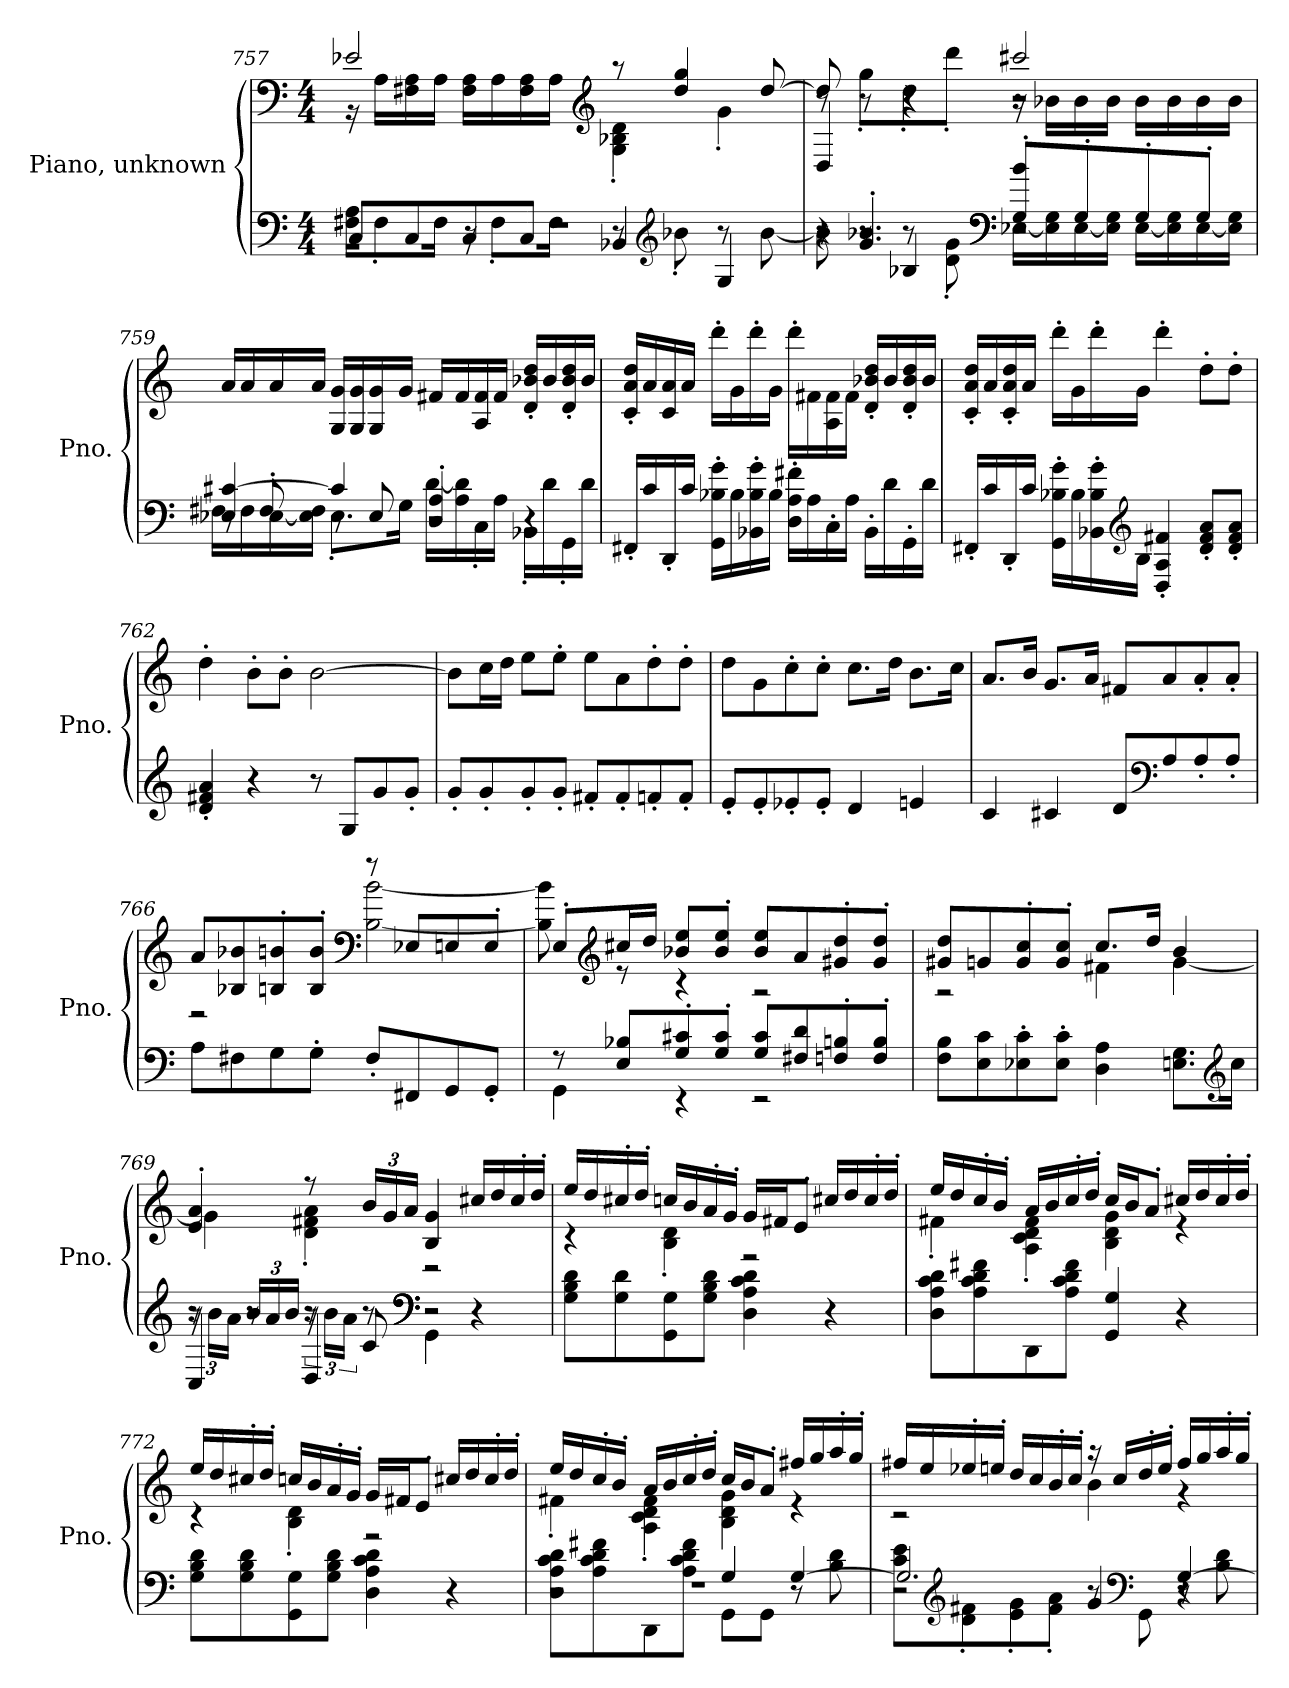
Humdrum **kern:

**kern	**kern
*part1	*part1
*staff2	*staff1
*I"Piano, unknown	*
*I'Pno.	*
!!LO:PB:g=z
*clefF4	*clefF4
*k[]	*k[]
*M4/4	*M4/4
=757	=757
*^	*^
*	*^	*	*
1r	16F#X\ 16A\KL	8C/L	2e-X/	16r
.	8F#'\	.	.	16A\LL
.	.	8C/	.	16F#X\ 16A\
.	16F#\Jk	.	.	16A\JJ
.	16r	8C/	.	16F#\ 16A\LL
.	8F#'\L	.	.	16A\
.	.	8C/J	.	16F#\ 16A\
.	16F#\Jk	.	.	16A\JJ
*	*	*	*clefG2	*
.	8r	4BB-X/	8r	4G\' 4B-X\' 4d\'
*clefG2	*	*	*	*
.	8b-X'\	.	4dd/ 4gg/	.
.	8r	4G/	.	4g'\
.	[8b-\	.	[8dd/	.
=758	=758	=758	=758	=758
*	*	*	*	*^
4r	8b-\]	8r	8dd/]	8r	4D/
.	8r	4.g/' 4.b-X/'	8r	8gg'\L	.
4B-X/	8r	.	4r	8dd'\	4r
.	8d\' 8g\'	.	.	8ddd'\J	.
*clefF4	*	*	*	*	*
8G/' 8b-/'L	[16E-X\LL	2r	2ccc#X/	16r	2r
.	16E-\] 16G\	.	.	16b-X\LL	.
8G'/	[16E-\	.	.	16b-\	.
.	16E-\] 16G\JJ	.	.	16b-\JJ	.
8G'/	[16E-\LL	.	.	16b-\LL	.
.	16E-\] 16G\	.	.	16b-\	.
8G'/J	[16E-\	.	.	16b-\	.
.	16E-\] 16G\JJ	.	.	16b-\JJ	.
*	*	*	*v	*v	*v
!!LO:LB:g=z
=759	=759	=759	=759
4E-X/ [4c#X/	16F#X\LL	8r	16a/LL
.	16F#\	.	16a/
.	[16E-\	8F#'/	16a/
.	16E-\] 16F#\JJ	.	16a/JJ
4c#/]	8.E-'\L	8r	16G/ 16g/LL
.	.	.	16G/ 16g/
.	.	8E-/	16G/ 16g/
.	16G\Jk	.	16g/JJ
4D/' 4A/'	[16d\LL	2r	16f#X/LL
.	16A\ 16d\]	.	16f#/
.	16C'\	.	16A/ 16f#/
.	16A\JJ	.	16f#/JJ
4r	16BB-X'\LL	.	16d/' 16b-X/' 16dd/'LL
.	16d\	.	16b-/
.	16GG'\	.	16d/' 16b-/' 16dd/'
.	16d\JJ	.	16b-/JJ
*v	*v	*v	*
=760	=760
16FF#X'/LL	16c/' 16a/' 16dd/'LL
16c/	16a/
16DD'/	16c/ 16a/
16c/JJ	16a/JJ
16GG\' 16B-X\' 16g\'LL	16ddd'\LL
16B-\	16g\
16BB-X\' 16B-\' 16g\'	16ddd'\
16B-\JJ	16g\JJ
16D\' 16A\' 16f#X\'LL	16ddd'\LL
16A\	16f#X\
16C'\	16A\ 16f#\
16A\JJ	16f#\JJ
16BB-'\LL	16d/' 16b-X/' 16dd/'LL
16d\	16b-/
16GG'\	16d/' 16b-/' 16dd/'
16d\JJ	16b-/JJ
!!LO:LB:g=z
=761	=761
16FF#X'/LL	16c/' 16a/' 16dd/'LL
16c/	16a/
16DD'/	16c/' 16a/' 16dd/'
16c/JJ	16a/JJ
16GG\' 16B-X\' 16g\'LL	16ddd'\LL
16B-\	16g\
16BB-X\' 16B-\' 16g\'	16ddd'\
*clefG2	*
16B-\JJ	16g\JJ
4D/' 4A/' 4f#X/'	4ddd'\
8d/' 8f#/' 8a/'L	8dd'\L
8d/' 8f#/' 8a/'J	8dd'\J
=762	=762
4d/' 4f#X/' 4a/'	4dd'\
4r	8b'\L
.	8b'\J
8r	[2b\
8G/L	.
8g/	.
8g'/J	.
=763	=763
8g'/L	8b\L]
8g'/	16cc\L
.	16dd\JJ
8g'/	8ee\L
8g'/J	8ee'\J
8f#X'/L	8ee\L
8f#'/	8a\
8fn'/	8dd'\
8f'/J	8dd'\J
=764	=764
8e'/L	8dd\L
8e'/	8g\
8e-X'/	8cc'\
8e-'/J	8cc'\J
4d/	8.cc\L
.	16dd\Jk
4en/	8.b\L
.	16cc\Jk
!!LO:LB:g=z
=765	=765
4c/	8.a/L
.	16b/Jk
4c#X/	8.g/L
.	16a/Jk
8d/L	8f#X/L
*clefF4	*
8A/	8a/
8A'/	8a'/
8A'/J	8a'/J
=766	=766
*	*^
8A\L	8a/L	2r
8F#X\	8B-X/ 8b-X/	.
8G\	8Bn/' 8bn/'	.
8G'\J	8B/' 8b/'J	.
*	*clefF4	*
8F#'/L	8r	[2B\ [2b\
8FF#X/	8E-X/L	.
8GG/	8En/	.
8GG'/J	8E'/J	.
=767	=767	=767
*^	*	*
8r	4GG\	8E'/L	8B\] 8b\]
*	*	*clefG2	*
8E/ 8B-X/L	.	16cc#X/L	8r
.	.	16dd/JJ	.
8G/' 8c#X/'	4r	8b-X/ 8ee/L	4r
8G/' 8c#/'J	.	8b-/' 8ee/'J	.
8G/ 8c#/L	2r	8b-/ 8ee/L	2r
8F#X/ 8d/	.	8a/	.
8Fn/' 8Bn/'	.	8g#X/' 8dd/'	.
8F/' 8B/'J	.	8g#/' 8dd/'J	.
*v	*v	*	*
!!LO:LB:g=z	!!
=768	=768	=768
8F\ 8B\L	8g#X/ 8dd/L	2r
8E\ 8c\	8gn/	.
8E-X\' 8c\'	8g/' 8cc/'	.
8E-\' 8c\'J	8g/' 8cc/'J	.
4D\ 4A\	8.cc/L	4f#X\
.	16dd/Jk	.
8.En\ 8.G\L	4b/	[4g\
*clefG2	*	*
16cc\Jk	.	.
=769	=769	=769
*^	*	*
*	*^	*	*
8r	24r	4C/	4e/' 4a/'	4g\]
.	24b\LL	.	.	.
.	24a\JJ	.	.	.
*Xbrackettup	*	*	*	*
24b/LL	8r	.	.	.
24a/	.	.	.	.
24b/JJ	.	.	.	.
*	*brackettup	*	*	*
8r	24r	4D/	8r	4d\' 4f#X\' 4a\'
.	24b\LL	.	.	.
.	24a\JJ	.	.	.
*	*	*	*Xbrackettup	*
8c/	8r	.	24b/LL	.
.	.	.	24g/	.
.	.	.	24a/JJ	.
*clefF4	*	*	*	*
2r	4GG\	2r	4B/ 4g/	2r
.	4r	.	16cc#X/LL	.
.	.	.	16dd/	.
.	.	.	16cc#'/	.
.	.	.	16dd'/JJ	.
*v	*v	*v	*	*
!!LO:LB:g=z	!!
=770	=770	=770
8G\ 8B\ 8d\L	16ee/LL	4r
.	16dd/	.
8G\ 8d\	16cc#X'/	.
.	16dd'/JJ	.
8GG\ 8G\	16ccn/LL	4B\' 4d\'
.	16b/	.
8G\ 8B\ 8d\J	16a'/	.
.	16g'/JJ	.
4D\ 4A\ 4c\ 4d\	16g/LL	2r
.	16f#X/J	.
.	8e'/J	.
4r	16cc#X/LL	.
.	16dd/	.
.	16cc#'/	.
.	16dd'/JJ	.
=771	=771	=771
8D\ 8A\ 8c\ 8d\L	16ee/LL	4f#X'\
.	16dd/	.
8A\ 8c\ 8d\ 8f#X\	16cc'/	.
.	16b'/JJ	.
8DD\	16a/LL	4A\' 4c\' 4d\' 4f#\'
.	16b/	.
8A\ 8c\ 8d\ 8f#\J	16cc'/	.
.	16dd'/JJ	.
4GG/ 4G/	16cc/LL	4B\ 4d\ 4g\
.	16b/J	.
.	8a'/J	.
4r	16cc#X/LL	4r
.	16dd/	.
.	16cc#'/	.
.	16dd'/JJ	.
!!LO:PB:g=z	!!
=772	=772	=772
8G\ 8B\ 8d\L	16ee/LL	4r
.	16dd/	.
8G\ 8B\ 8d\	16cc#X'/	.
.	16dd'/JJ	.
8GG\ 8G\	16ccn/LL	4B\' 4d\'
.	16b/	.
8G\ 8B\ 8d\J	16a'/	.
.	16g'/JJ	.
4D\ 4A\ 4c\ 4d\	16g/LL	2r
.	16f#X/J	.
.	8e'/J	.
4r	16cc#X/LL	.
.	16dd/	.
.	16cc#'/	.
.	16dd'/JJ	.
=773	=773	=773
*^	*	*
*	*^	*	*
1r	8D\ 8A\ 8c\ 8d\L	2r	16ee/LL	4f#X'\
.	.	.	16dd/	.
.	8A\ 8c\ 8d\ 8f#X\	.	16cc'/	.
.	.	.	16b'/JJ	.
.	8DD\	.	16a/LL	4A\' 4c\' 4d\' 4f#\'
.	.	.	16b/	.
.	8A\ 8c\ 8d\ 8f#\J	.	16cc'/	.
.	.	.	16dd'/JJ	.
.	8GG\L	4G/	16cc/LL	4B\ 4d\ 4g\
.	.	.	16b/J	.
.	8GG\J	.	8a'/J	.
.	8r	[4G/	16ff#X/LL	4r
.	.	.	16gg/	.
.	8B\ 8d\	.	16aa'/	.
.	.	.	16gg'/JJ	.
!!LO:LB:g=z	!!
=774	=774	=774	=774	=774
2r	8c\ 8e\L	2.G/]	16ff#X/LL	2r
.	.	.	16ee/	.
*clefG2	*	*	*	*
.	8d\' 8f#X\'	.	16ee-X'/	.
.	.	.	16een'/JJ	.
.	8e\' 8g\'	.	16dd/LL	.
.	.	.	16cc/	.
.	8f#\' 8a\'J	.	16b'/	.
.	.	.	16cc'/JJ	.
4g/	8r	.	16r	4b\
.	.	.	16cc/LL	.
*clefF4	*	*	*	*
.	8GG\	.	16dd'/	.
.	.	.	16ee'/JJ	.
4r	8r	[4G/	16ff#/LL	4r
.	.	.	16gg/	.
.	8B\ 8d\	.	16aa'/	.
.	.	.	16gg'/JJ	.
*v	*v	*v	*	*
*	*v	*v
=	=
*-	*-
